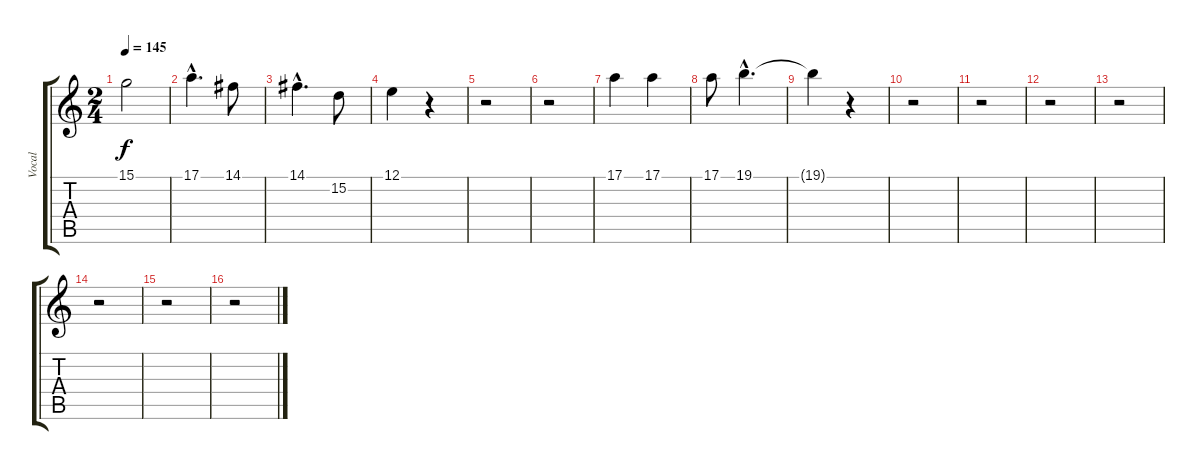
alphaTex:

\track ("Vocal" "Vocal") {instrument lead1square}
\staff {score tabs}
\tuning (E4 B3 G3 D3 A2 E2) {hide}
\ts (2 4)
\tempo 145
\clef g2
\ks c
15.1.2{dy f} |
17.1{hac}.4{d} 14.1.8 |
14.1{hac}.4{d} 15.2.8 |
12.1.4 r.4 |
r.2 |
r.2 |
17.1.4 17.1.4 |
17.1.8 19.1{hac}.4{d} |
19.1{t}.4 r.4 |
r.2 |
r.2 |
r.2 |
r.2 |
r.2 |
r.2 |
r.2
